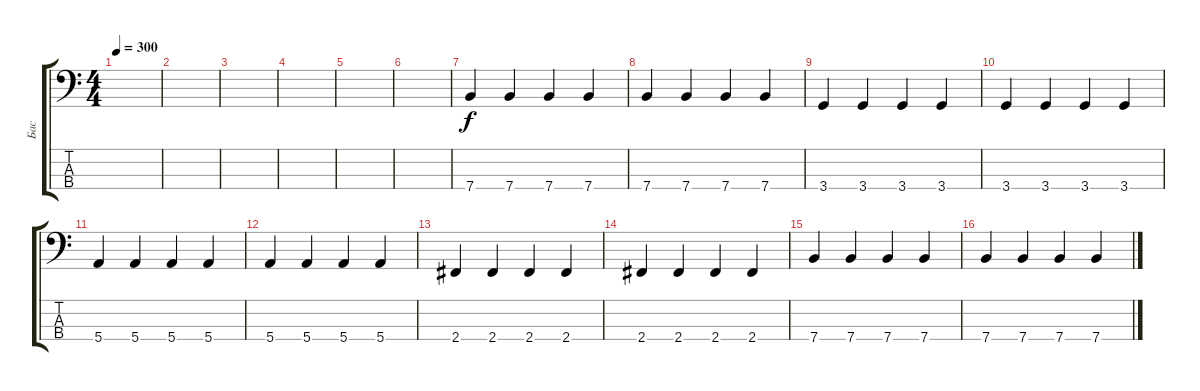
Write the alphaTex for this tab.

\track ("Бас" "Бас") {instrument electricbassfinger}
\staff {score tabs}
\tuning (G2 D2 A1 E1) {hide}
\ts (4 4)
\tempo 300
\clef f4
\ks c
|
|
|
|
|
|
7.4.4 7.4.4 7.4.4 7.4.4 |
7.4.4 7.4.4 7.4.4 7.4.4 |
3.4.4 3.4.4 3.4.4 3.4.4 |
3.4.4 3.4.4 3.4.4 3.4.4 |
5.4.4 5.4.4 5.4.4 5.4.4 |
5.4.4 5.4.4 5.4.4 5.4.4 |
2.4.4 2.4.4 2.4.4 2.4.4 |
2.4.4 2.4.4 2.4.4 2.4.4 |
7.4.4 7.4.4 7.4.4 7.4.4 |
7.4.4 7.4.4 7.4.4 7.4.4
